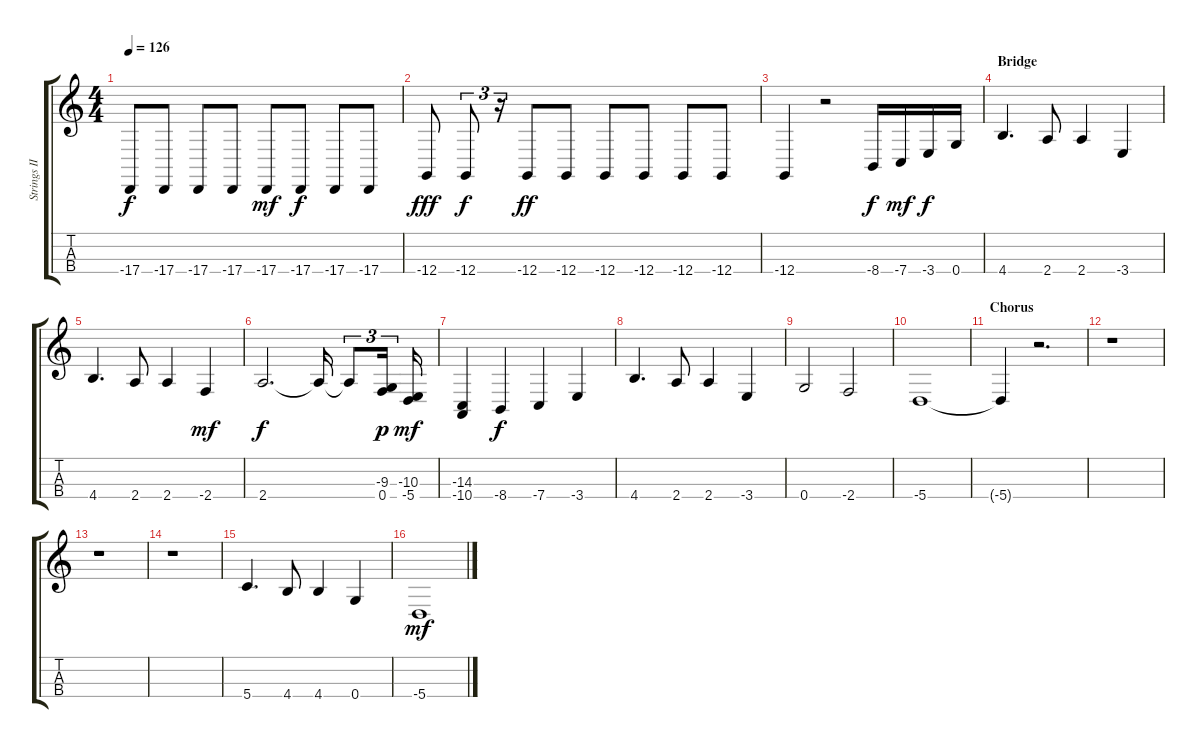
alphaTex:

\track ("Strings IIII" "Strings II") {instrument stringensemble1}
\staff {score tabs}
\tuning (E5 A4 D4 G3) {hide}
\ts (4 4)
\tempo 126
\clef g2
\ks c
-17.4.8{dy f} -17.4.8 -17.4.8 -17.4.8 -17.4.8{dy mf} -17.4.8{dy f} -17.4.8 -17.4.8 |
-12.4.8{dy fff} -12.4.8{tu (3 2) dy f} r.16{tu (3 2)} -12.4.8{dy ff} -12.4.8 -12.4.8 -12.4.8 -12.4.8 -12.4.8 |
-12.4.4 r.2 -8.4.16{dy f} -7.4.16{dy mf} -3.4.16{dy f} 0.4.16 |
\section ("" "Bridge")
4.4.4{d} 2.4.8 2.4.4 -3.4.4 |
4.4.4{d} 2.4.8 2.4.4 -2.4.4{dy mf} |
2.4.2{d dy f} 2.4{t}.16 2.4{t}.8{tu (3 2)} (-9.3 0.4).16{tu (3 2) dy p} (-10.3 -5.4).16{dy mf} |
(-14.3 -10.4).4 -8.4.4{dy f} -7.4.4 -3.4.4 |
4.4.4{d} 2.4.8 2.4.4 -3.4.4 |
0.4.2 -2.4.2 |
-5.4.1 |
\section ("" "Chorus")
-5.4{t}.4 r.2{d} |
r.1 |
r.1 |
r.1 |
5.4.4{d} 4.4.8 4.4.4 0.4.4 |
-5.4.1{dy mf}
